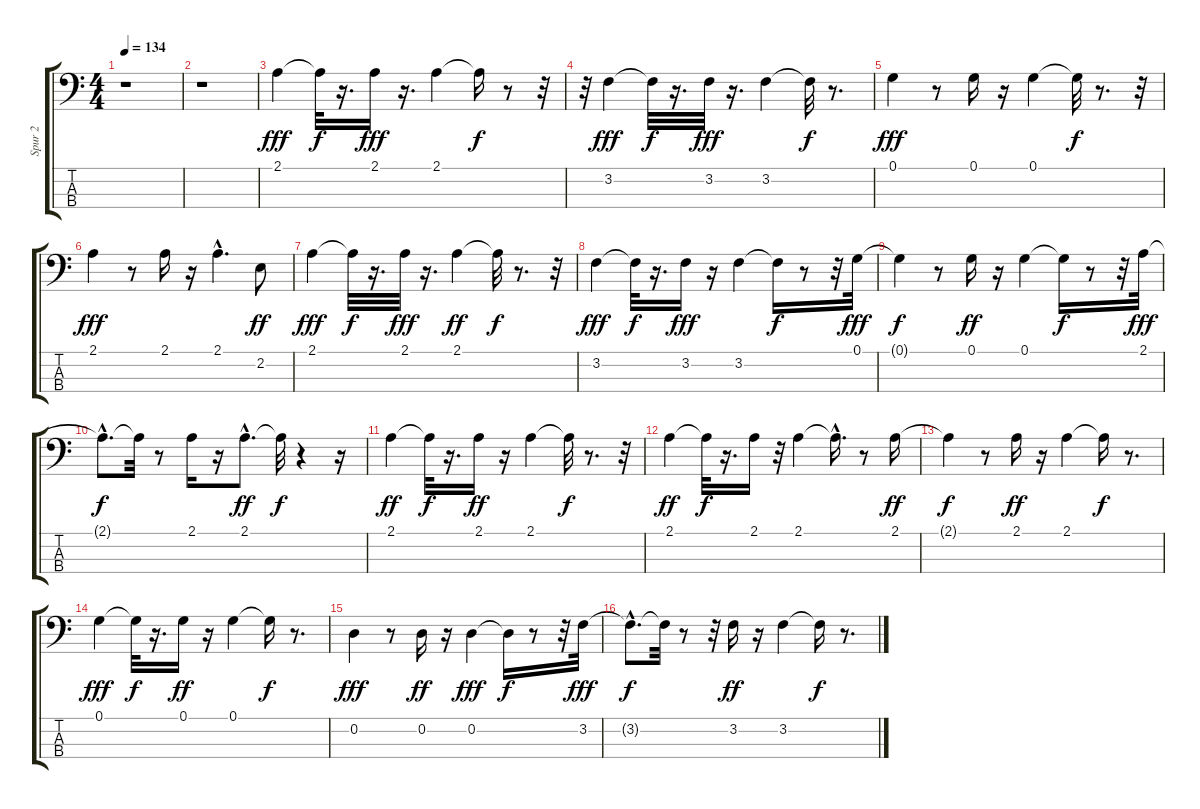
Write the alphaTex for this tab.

\track ("Spur 2" "Spur 2") {instrument electricbasspick}
\staff {score tabs}
\tuning (G2 D2 A1 E1) {hide}
\ts (4 4)
\tempo 134
\clef f4
\ks c
r.1{dy fff instrument electricbasspick} |
r.1 |
2.1.4 2.1{t}.32{dy f} r.16{d} 2.1.16{dy fff} r.16{d} 2.1.4 2.1{t}.16{dy f} r.8 r.32 |
r.32 3.2.4{dy fff} 3.2{t}.32{dy f} r.16{d} 3.2.32{dy fff} r.16{d} 3.2.4 3.2{t}.32{dy f} r.8{d} |
0.1.4{dy fff} r.8 0.1.16 r.16 0.1.4 0.1{t}.32{dy f} r.8{d} r.32 |
2.1.4{dy fff} r.8 2.1.16 r.16 2.1{hac}.4{d} 2.2.8{dy ff} |
2.1.4{dy fff} 2.1{t}.32{dy f} r.16{d} 2.1.32{dy fff} r.16{d} 2.1.4{dy ff} 2.1{t}.32{dy f} r.8{d} r.32 |
3.2.4{dy fff} 3.2{t}.32{dy f} r.16{d} 3.2.16{dy fff} r.16 3.2.4 3.2{t}.16{dy f} r.8 r.32 0.1.32{dy fff} |
0.1{t}.4{dy f} r.8 0.1.16{dy ff} r.16 0.1.4 0.1{t}.16{dy f} r.8 r.32 2.1.32{dy fff} |
2.1{hac t}.8{d dy f} 2.1{t}.32 r.8 2.1.16 r.16 2.1{hac}.8{d dy ff} 2.1{t}.32{dy f} r.4 r.16 |
2.1.4{dy ff} 2.1{t}.32{dy f} r.16{d} 2.1.16{dy ff} r.16 2.1.4 2.1{t}.32{dy f} r.8{d} r.32 |
2.1.4{dy ff volume 13} 2.1{t}.32{dy f} r.16{d} 2.1.16 r.32 2.1.4 2.1{hac t}.16{d} r.8 2.1.16{dy ff volume 14} |
2.1{t}.4{dy f} r.8 2.1.16{dy ff} r.16 2.1.4 2.1{t}.16{dy f} r.8{d} |
0.1.4{dy fff} 0.1{t}.32{dy f} r.16{d} 0.1.16{dy ff} r.16 0.1.4 0.1{t}.16{dy f} r.8{d} |
0.2.4{dy fff} r.8 0.2.16{dy ff} r.16 0.2.4{dy fff} 0.2{t}.16{dy f} r.8 r.32 3.2.32{dy fff} |
3.2{hac t}.8{d dy f} 3.2{t}.32 r.8 r.32 3.2.16{dy ff} r.16 3.2.4 3.2{t}.16{dy f} r.8{d}
